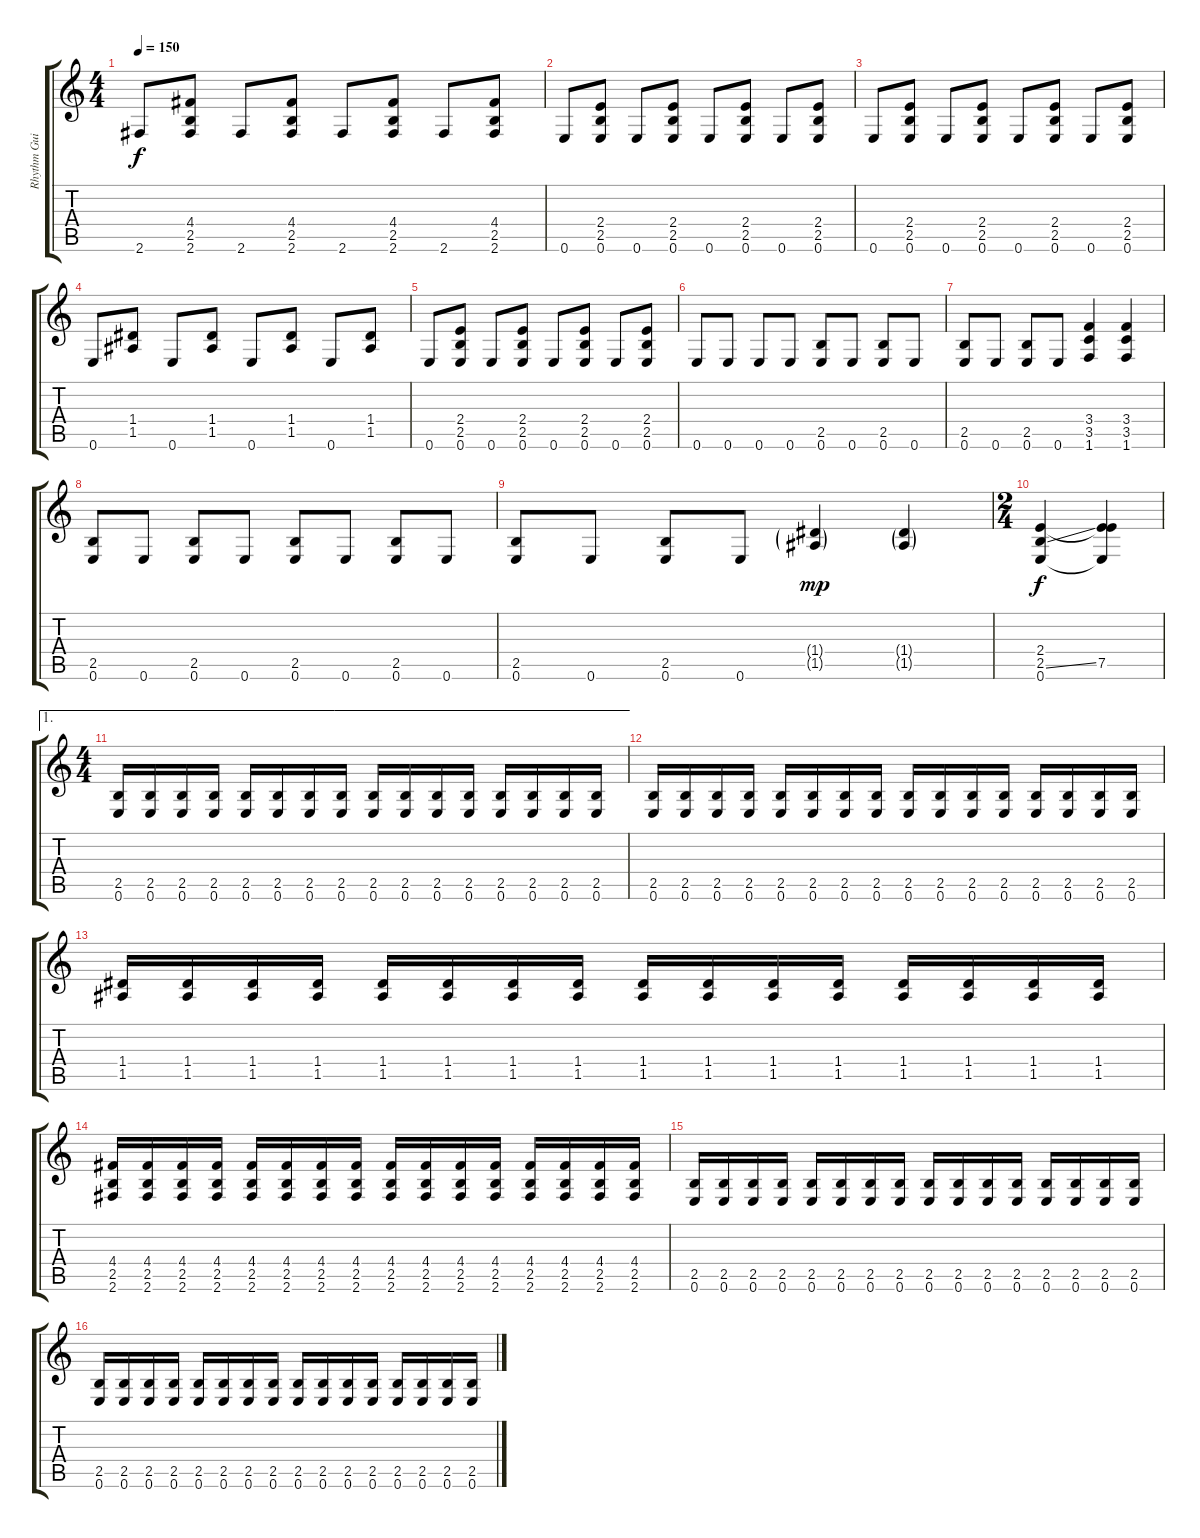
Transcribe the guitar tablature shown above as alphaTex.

\track ("Rhythm Guitar" "Rhythm Gui") {instrument distortionguitar}
\staff {score tabs}
\tuning (E4 B3 G3 D3 A2 E2) {hide}
\ts (4 4)
\tempo 150
\clef g2
\ks c
2.6.8{dy f} (4.4 2.5 2.6).8 2.6.8 (4.4 2.5 2.6).8 2.6.8 (4.4 2.5 2.6).8 2.6.8 (4.4 2.5 2.6).8 |
0.6.8 (2.4 2.5 0.6).8 0.6.8 (2.4 2.5 0.6).8 0.6.8 (2.4 2.5 0.6).8 0.6.8 (2.4 2.5 0.6).8 |
0.6.8 (2.4 2.5 0.6).8 0.6.8 (2.4 2.5 0.6).8 0.6.8 (2.4 2.5 0.6).8 0.6.8 (2.4 2.5 0.6).8 |
0.6.8 (1.4 1.5).8 0.6.8 (1.4 1.5).8 0.6.8 (1.4 1.5).8 0.6.8 (1.4 1.5).8 |
0.6.8 (2.4 2.5 0.6).8 0.6.8 (2.4 2.5 0.6).8 0.6.8 (2.4 2.5 0.6).8 0.6.8 (2.4 2.5 0.6).8 |
0.6.8 0.6.8 0.6.8 0.6.8 (2.5 0.6).8 0.6.8 (2.5 0.6).8 0.6.8 |
(2.5 0.6).8 0.6.8 (2.5 0.6).8 0.6.8 (3.4 3.5 1.6).4 (3.4 3.5 1.6).4 |
(2.5 0.6).8 0.6.8 (2.5 0.6).8 0.6.8 (2.5 0.6).8 0.6.8 (2.5 0.6).8 0.6.8 |
(2.5 0.6).8 0.6.8 (2.5 0.6).8 0.6.8 (1.4{g} 1.5{g}).4{dy mp} (1.4{g} 1.5{g}).4 |
\ts (2 4)
(2.4 2.5{ss} 0.6).4{dy f} (2.4{t} 7.5 0.6{t}).4 |
\ae 1
\ts (4 4)
(2.5 0.6).16 (2.5 0.6).16 (2.5 0.6).16 (2.5 0.6).16 (2.5 0.6).16 (2.5 0.6).16 (2.5 0.6).16 (2.5 0.6).16 (2.5 0.6).16 (2.5 0.6).16 (2.5 0.6).16 (2.5 0.6).16 (2.5 0.6).16 (2.5 0.6).16 (2.5 0.6).16 (2.5 0.6).16 |
(2.5 0.6).16 (2.5 0.6).16 (2.5 0.6).16 (2.5 0.6).16 (2.5 0.6).16 (2.5 0.6).16 (2.5 0.6).16 (2.5 0.6).16 (2.5 0.6).16 (2.5 0.6).16 (2.5 0.6).16 (2.5 0.6).16 (2.5 0.6).16 (2.5 0.6).16 (2.5 0.6).16 (2.5 0.6).16 |
(1.4 1.5).16 (1.4 1.5).16 (1.4 1.5).16 (1.4 1.5).16 (1.4 1.5).16 (1.4 1.5).16 (1.4 1.5).16 (1.4 1.5).16 (1.4 1.5).16 (1.4 1.5).16 (1.4 1.5).16 (1.4 1.5).16 (1.4 1.5).16 (1.4 1.5).16 (1.4 1.5).16 (1.4 1.5).16 |
(4.4 2.5 2.6).16 (4.4 2.5 2.6).16 (4.4 2.5 2.6).16 (4.4 2.5 2.6).16 (4.4 2.5 2.6).16 (4.4 2.5 2.6).16 (4.4 2.5 2.6).16 (4.4 2.5 2.6).16 (4.4 2.5 2.6).16 (4.4 2.5 2.6).16 (4.4 2.5 2.6).16 (4.4 2.5 2.6).16 (4.4 2.5 2.6).16 (4.4 2.5 2.6).16 (4.4 2.5 2.6).16 (4.4 2.5 2.6).16 |
(2.5 0.6).16 (2.5 0.6).16 (2.5 0.6).16 (2.5 0.6).16 (2.5 0.6).16 (2.5 0.6).16 (2.5 0.6).16 (2.5 0.6).16 (2.5 0.6).16 (2.5 0.6).16 (2.5 0.6).16 (2.5 0.6).16 (2.5 0.6).16 (2.5 0.6).16 (2.5 0.6).16 (2.5 0.6).16 |
(2.5 0.6).16 (2.5 0.6).16 (2.5 0.6).16 (2.5 0.6).16 (2.5 0.6).16 (2.5 0.6).16 (2.5 0.6).16 (2.5 0.6).16 (2.5 0.6).16 (2.5 0.6).16 (2.5 0.6).16 (2.5 0.6).16 (2.5 0.6).16 (2.5 0.6).16 (2.5 0.6).16 (2.5 0.6).16
